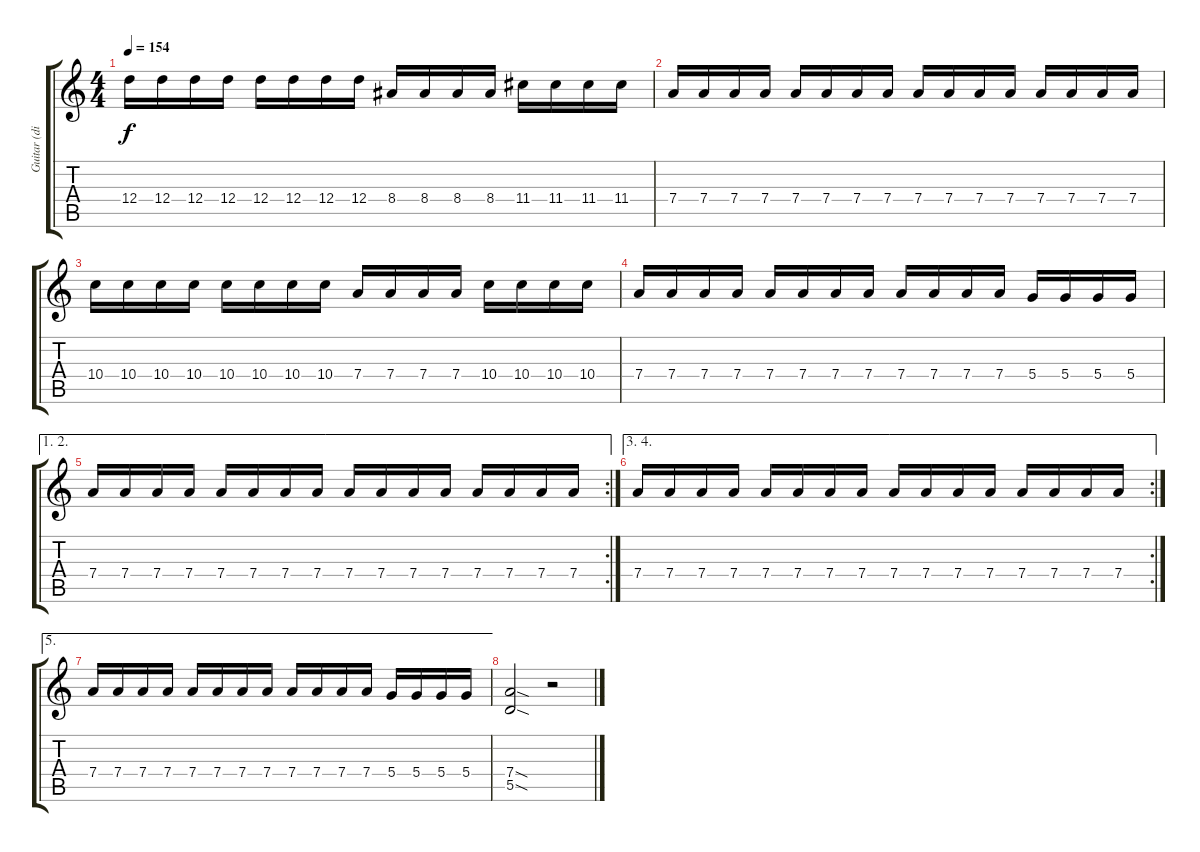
\track ("Guitar (distort)" "Guitar (di") {instrument distortionguitar}
\staff {score tabs}
\tuning (E4 B3 G3 D3 A2 E2) {hide}
\ts (4 4)
\tempo 154
\clef g2
\ks c
12.4.16{dy f} 12.4.16 12.4.16 12.4.16 12.4.16 12.4.16 12.4.16 12.4.16 8.4.16 8.4.16 8.4.16 8.4.16 11.4.16 11.4.16 11.4.16 11.4.16 |
7.4.16 7.4.16 7.4.16 7.4.16 7.4.16 7.4.16 7.4.16 7.4.16 7.4.16 7.4.16 7.4.16 7.4.16 7.4.16 7.4.16 7.4.16 7.4.16 |
10.4.16 10.4.16 10.4.16 10.4.16 10.4.16 10.4.16 10.4.16 10.4.16 7.4.16 7.4.16 7.4.16 7.4.16 10.4.16 10.4.16 10.4.16 10.4.16 |
7.4.16 7.4.16 7.4.16 7.4.16 7.4.16 7.4.16 7.4.16 7.4.16 7.4.16 7.4.16 7.4.16 7.4.16 5.4.16 5.4.16 5.4.16 5.4.16 |
\ae (1 2)
\rc 2
7.4.16 7.4.16 7.4.16 7.4.16 7.4.16 7.4.16 7.4.16 7.4.16 7.4.16 7.4.16 7.4.16 7.4.16 7.4.16 7.4.16 7.4.16 7.4.16 |
\ae (3 4)
\rc 2
7.4.16 7.4.16 7.4.16 7.4.16 7.4.16 7.4.16 7.4.16 7.4.16 7.4.16 7.4.16 7.4.16 7.4.16 7.4.16 7.4.16 7.4.16 7.4.16 |
\ae 5
7.4.16 7.4.16 7.4.16 7.4.16 7.4.16 7.4.16 7.4.16 7.4.16 7.4.16 7.4.16 7.4.16 7.4.16 5.4.16 5.4.16 5.4.16 5.4.16 |
(7.4{sod} 5.5{sod}).2 r.2
